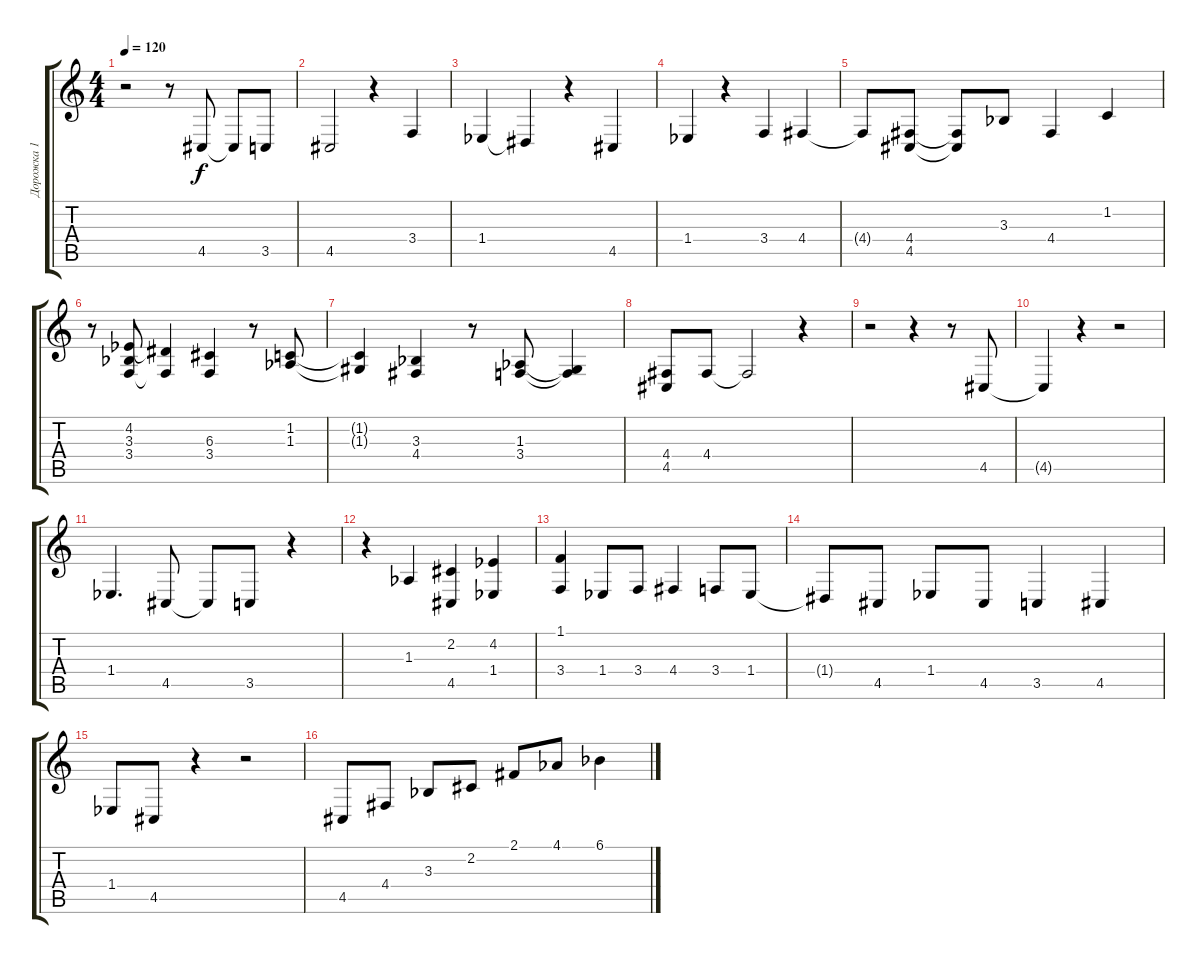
\track ("Дорожка 1" "Дорожка 1") {instrument acousticgrandpiano}
\staff {score tabs}
\tuning (E4 B3 G3 D3 A2 E2) {hide}
\ts (4 4)
\tempo 120
\clef g2
\ks c
r.2{dy f} r.8 4.5.8 4.5{t}.8 3.5.8 |
4.5.2 r.4 3.4.4 |
1.4{acc b}.4 1.4{t}.4 r.4 4.5.4 |
1.4{acc b}.4 r.4 3.4.4 4.4.4 |
4.4{t}.8 (4.4 4.5).8 (4.4{t} 4.5{t}).8 3.3{acc b}.8 4.4.4 1.2.4 |
r.8 (4.2{acc b} 3.3{acc b} 3.4).8 (4.2{t} 3.4{t}).4 (6.3 3.4).4 r.8 (1.2 1.3{acc b}).8 |
(1.2{t} 1.3{t}).4 (3.3{acc b} 4.4).4 r.8 (1.3{acc b} 3.4).8 (1.3{t} 3.4{t}).4 |
(4.4 4.5).8 4.4.8 4.4{t}.2 r.4 |
r.2 r.4 r.8 4.5.8 |
4.5{t}.4 r.4 r.2 |
1.4{acc b}.4{d} 4.5.8 4.5{t}.8 3.5.8 r.4 |
r.4 1.3{acc b}.4 (2.2 4.5).4 (4.2{acc b} 1.4{acc b}).4{beam Up} |
(1.1 3.4).4 1.4{acc b}.8 3.4.8 4.4.4 3.4.8 1.4{acc b}.8 |
1.4{t}.8 4.5.8 1.4{acc b}.8 4.5.8 3.5.4 4.5.4 |
1.4{acc b}.8 4.5.8 r.4 r.2 |
4.5.8 4.4.8 3.3{acc b}.8 2.2.8 2.1.8 4.1{acc b}.8 6.1{acc b}.4
